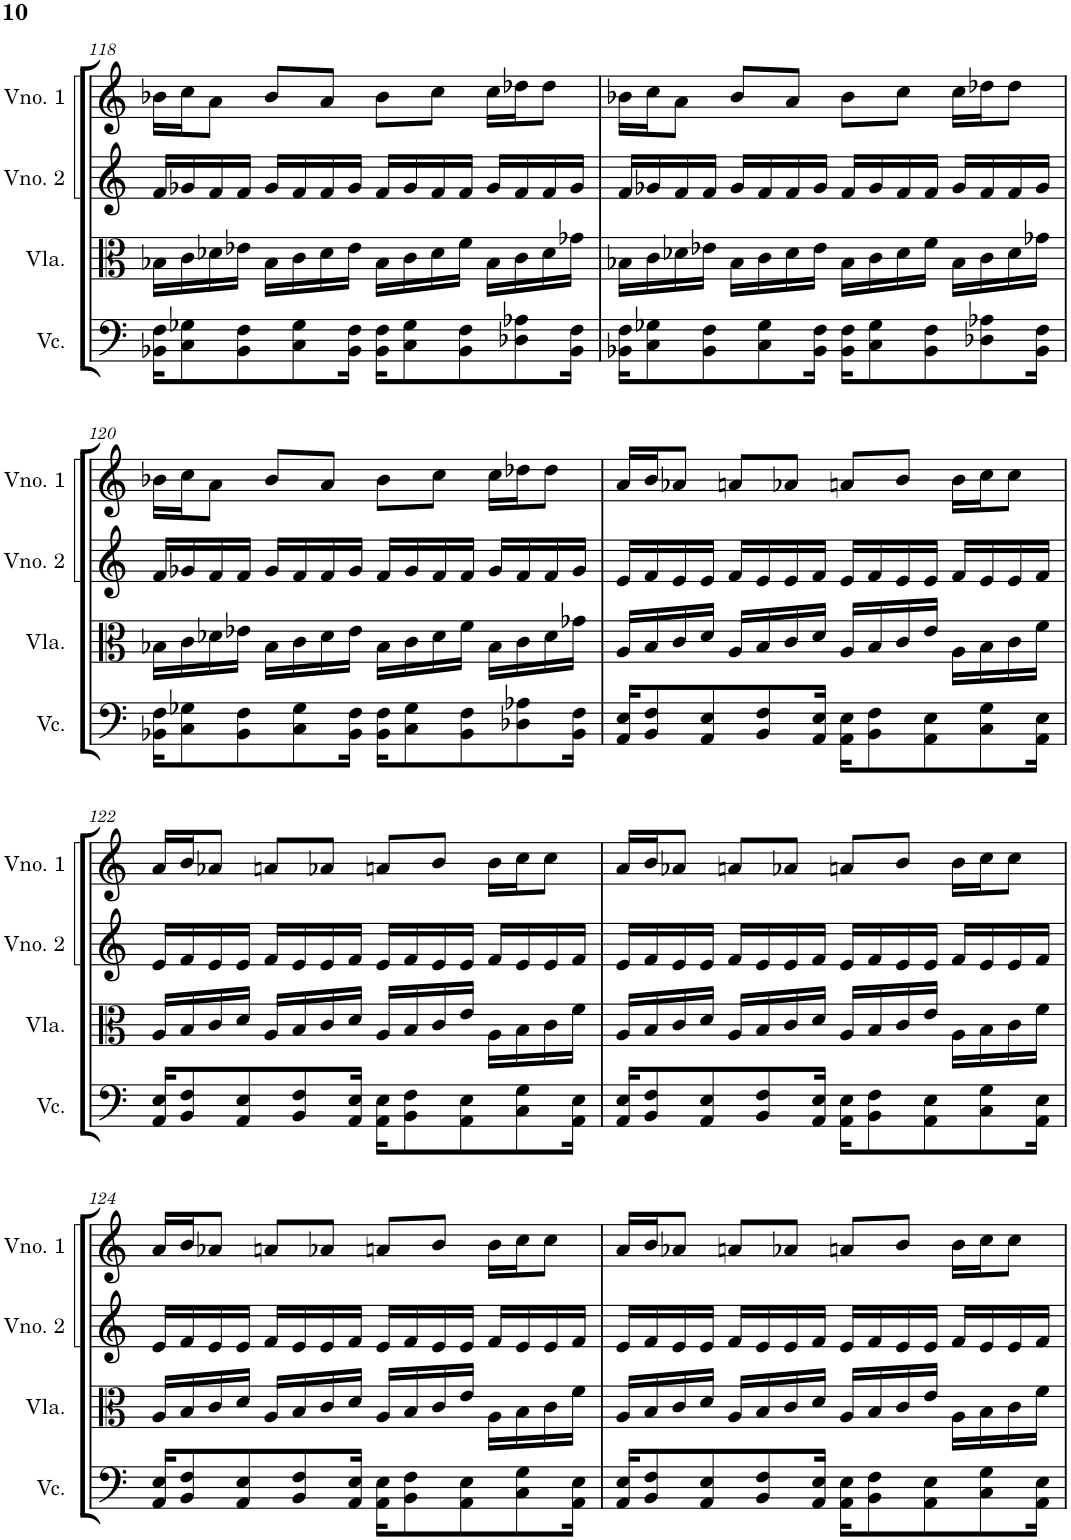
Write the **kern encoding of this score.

**kern	**kern	**kern	**kern
*part4	*part3	*part2	*part1
*staff4	*staff3	*staff2	*staff1
*I"Violoncelo	*I"Viola	*I"Violino 2	*I"Violino 1
*I'Vc.	*I'Vla.	*I'Vno. 2	*I'Vno. 1
!!LO:PB:g=z
*clefF4	*clefC3	*clefG2	*clefG2
*k[]	*k[]	*k[]	*k[]
*M4/4	*M4/4	*M4/4	*M4/4
=118	=118	=118	=118
16BB-X\ 16F\KL	16B-X\LL	16f/LL	16b-X\LL
8C\ 8G-X\	16c\	16g-X/	16cc\J
.	16d-X\	16f/	8a\J
8BB-\ 8F\	16e-X\JJ	16f/JJ	.
.	16B-\LL	16g-/LL	8b-/L
8C\ 8G-\	16c\	16f/	.
.	16d-\	16f/	8a/J
16BB-\ 16F\Jk	16e-\JJ	16g-/JJ	.
16BB-\ 16F\KL	16B-\LL	16f/LL	8b-\L
8C\ 8G-\	16c\	16g-/	.
.	16d-\	16f/	8cc\J
8BB-\ 8F\	16f\JJ	16f/JJ	.
.	16B-\LL	16g-/LL	16cc\LL
8D-X\ 8A-X\	16c\	16f/	16dd-X\J
.	16d-\	16f/	8dd-\J
16BB-\ 16F\Jk	16g-X\JJ	16g-/JJ	.
=119	=119	=119	=119
16BB-X\ 16F\KL	16B-X\LL	16f/LL	16b-X\LL
8C\ 8G-X\	16c\	16g-X/	16cc\J
.	16d-X\	16f/	8a\J
8BB-\ 8F\	16e-X\JJ	16f/JJ	.
.	16B-\LL	16g-/LL	8b-/L
8C\ 8G-\	16c\	16f/	.
.	16d-\	16f/	8a/J
16BB-\ 16F\Jk	16e-\JJ	16g-/JJ	.
16BB-\ 16F\KL	16B-\LL	16f/LL	8b-\L
8C\ 8G-\	16c\	16g-/	.
.	16d-\	16f/	8cc\J
8BB-\ 8F\	16f\JJ	16f/JJ	.
.	16B-\LL	16g-/LL	16cc\LL
8D-X\ 8A-X\	16c\	16f/	16dd-X\J
.	16d-\	16f/	8dd-\J
16BB-\ 16F\Jk	16g-X\JJ	16g-/JJ	.
!!LO:LB:g=z
=120	=120	=120	=120
16BB-X\ 16F\KL	16B-X\LL	16f/LL	16b-X\LL
8C\ 8G-X\	16c\	16g-X/	16cc\J
.	16d-X\	16f/	8a\J
8BB-\ 8F\	16e-X\JJ	16f/JJ	.
.	16B-\LL	16g-/LL	8b-/L
8C\ 8G-\	16c\	16f/	.
.	16d-\	16f/	8a/J
16BB-\ 16F\Jk	16e-\JJ	16g-/JJ	.
16BB-\ 16F\KL	16B-\LL	16f/LL	8b-\L
8C\ 8G-\	16c\	16g-/	.
.	16d-\	16f/	8cc\J
8BB-\ 8F\	16f\JJ	16f/JJ	.
.	16B-\LL	16g-/LL	16cc\LL
8D-X\ 8A-X\	16c\	16f/	16dd-X\J
.	16d-\	16f/	8dd-\J
16BB-\ 16F\Jk	16g-X\JJ	16g-/JJ	.
=121	=121	=121	=121
16AA/ 16E/KL	16A/LL	16e/LL	16a/LL
8BB/ 8F/	16B/	16f/	16b/J
.	16c/	16e/	8a-X/J
8AA/ 8E/	16d/JJ	16e/JJ	.
.	16A/LL	16f/LL	8an/L
8BB/ 8F/	16B/	16e/	.
.	16c/	16e/	8a-X/J
16AA/ 16E/Jk	16d/JJ	16f/JJ	.
16AA\ 16E\KL	16A/LL	16e/LL	8an/L
8BB\ 8F\	16B/	16f/	.
.	16c/	16e/	8b/J
8AA\ 8E\	16e/JJ	16e/JJ	.
.	16A\LL	16f/LL	16b\LL
8C\ 8G\	16B\	16e/	16cc\J
.	16c\	16e/	8cc\J
16AA\ 16E\Jk	16f\JJ	16f/JJ	.
!!LO:LB:g=z
=122	=122	=122	=122
16AA/ 16E/KL	16A/LL	16e/LL	16a/LL
8BB/ 8F/	16B/	16f/	16b/J
.	16c/	16e/	8a-X/J
8AA/ 8E/	16d/JJ	16e/JJ	.
.	16A/LL	16f/LL	8an/L
8BB/ 8F/	16B/	16e/	.
.	16c/	16e/	8a-X/J
16AA/ 16E/Jk	16d/JJ	16f/JJ	.
16AA\ 16E\KL	16A/LL	16e/LL	8an/L
8BB\ 8F\	16B/	16f/	.
.	16c/	16e/	8b/J
8AA\ 8E\	16e/JJ	16e/JJ	.
.	16A\LL	16f/LL	16b\LL
8C\ 8G\	16B\	16e/	16cc\J
.	16c\	16e/	8cc\J
16AA\ 16E\Jk	16f\JJ	16f/JJ	.
=123	=123	=123	=123
16AA/ 16E/KL	16A/LL	16e/LL	16a/LL
8BB/ 8F/	16B/	16f/	16b/J
.	16c/	16e/	8a-X/J
8AA/ 8E/	16d/JJ	16e/JJ	.
.	16A/LL	16f/LL	8an/L
8BB/ 8F/	16B/	16e/	.
.	16c/	16e/	8a-X/J
16AA/ 16E/Jk	16d/JJ	16f/JJ	.
16AA\ 16E\KL	16A/LL	16e/LL	8an/L
8BB\ 8F\	16B/	16f/	.
.	16c/	16e/	8b/J
8AA\ 8E\	16e/JJ	16e/JJ	.
.	16A\LL	16f/LL	16b\LL
8C\ 8G\	16B\	16e/	16cc\J
.	16c\	16e/	8cc\J
16AA\ 16E\Jk	16f\JJ	16f/JJ	.
!!LO:LB:g=z
=124	=124	=124	=124
16AA/ 16E/KL	16A/LL	16e/LL	16a/LL
8BB/ 8F/	16B/	16f/	16b/J
.	16c/	16e/	8a-X/J
8AA/ 8E/	16d/JJ	16e/JJ	.
.	16A/LL	16f/LL	8an/L
8BB/ 8F/	16B/	16e/	.
.	16c/	16e/	8a-X/J
16AA/ 16E/Jk	16d/JJ	16f/JJ	.
16AA\ 16E\KL	16A/LL	16e/LL	8an/L
8BB\ 8F\	16B/	16f/	.
.	16c/	16e/	8b/J
8AA\ 8E\	16e/JJ	16e/JJ	.
.	16A\LL	16f/LL	16b\LL
8C\ 8G\	16B\	16e/	16cc\J
.	16c\	16e/	8cc\J
16AA\ 16E\Jk	16f\JJ	16f/JJ	.
=125	=125	=125	=125
16AA/ 16E/KL	16A/LL	16e/LL	16a/LL
8BB/ 8F/	16B/	16f/	16b/J
.	16c/	16e/	8a-X/J
8AA/ 8E/	16d/JJ	16e/JJ	.
.	16A/LL	16f/LL	8an/L
8BB/ 8F/	16B/	16e/	.
.	16c/	16e/	8a-X/J
16AA/ 16E/Jk	16d/JJ	16f/JJ	.
16AA\ 16E\KL	16A/LL	16e/LL	8an/L
8BB\ 8F\	16B/	16f/	.
.	16c/	16e/	8b/J
8AA\ 8E\	16e/JJ	16e/JJ	.
.	16A\LL	16f/LL	16b\LL
8C\ 8G\	16B\	16e/	16cc\J
.	16c\	16e/	8cc\J
16AA\ 16E\Jk	16f\JJ	16f/JJ	.
=	=	=	=
*-	*-	*-	*-
